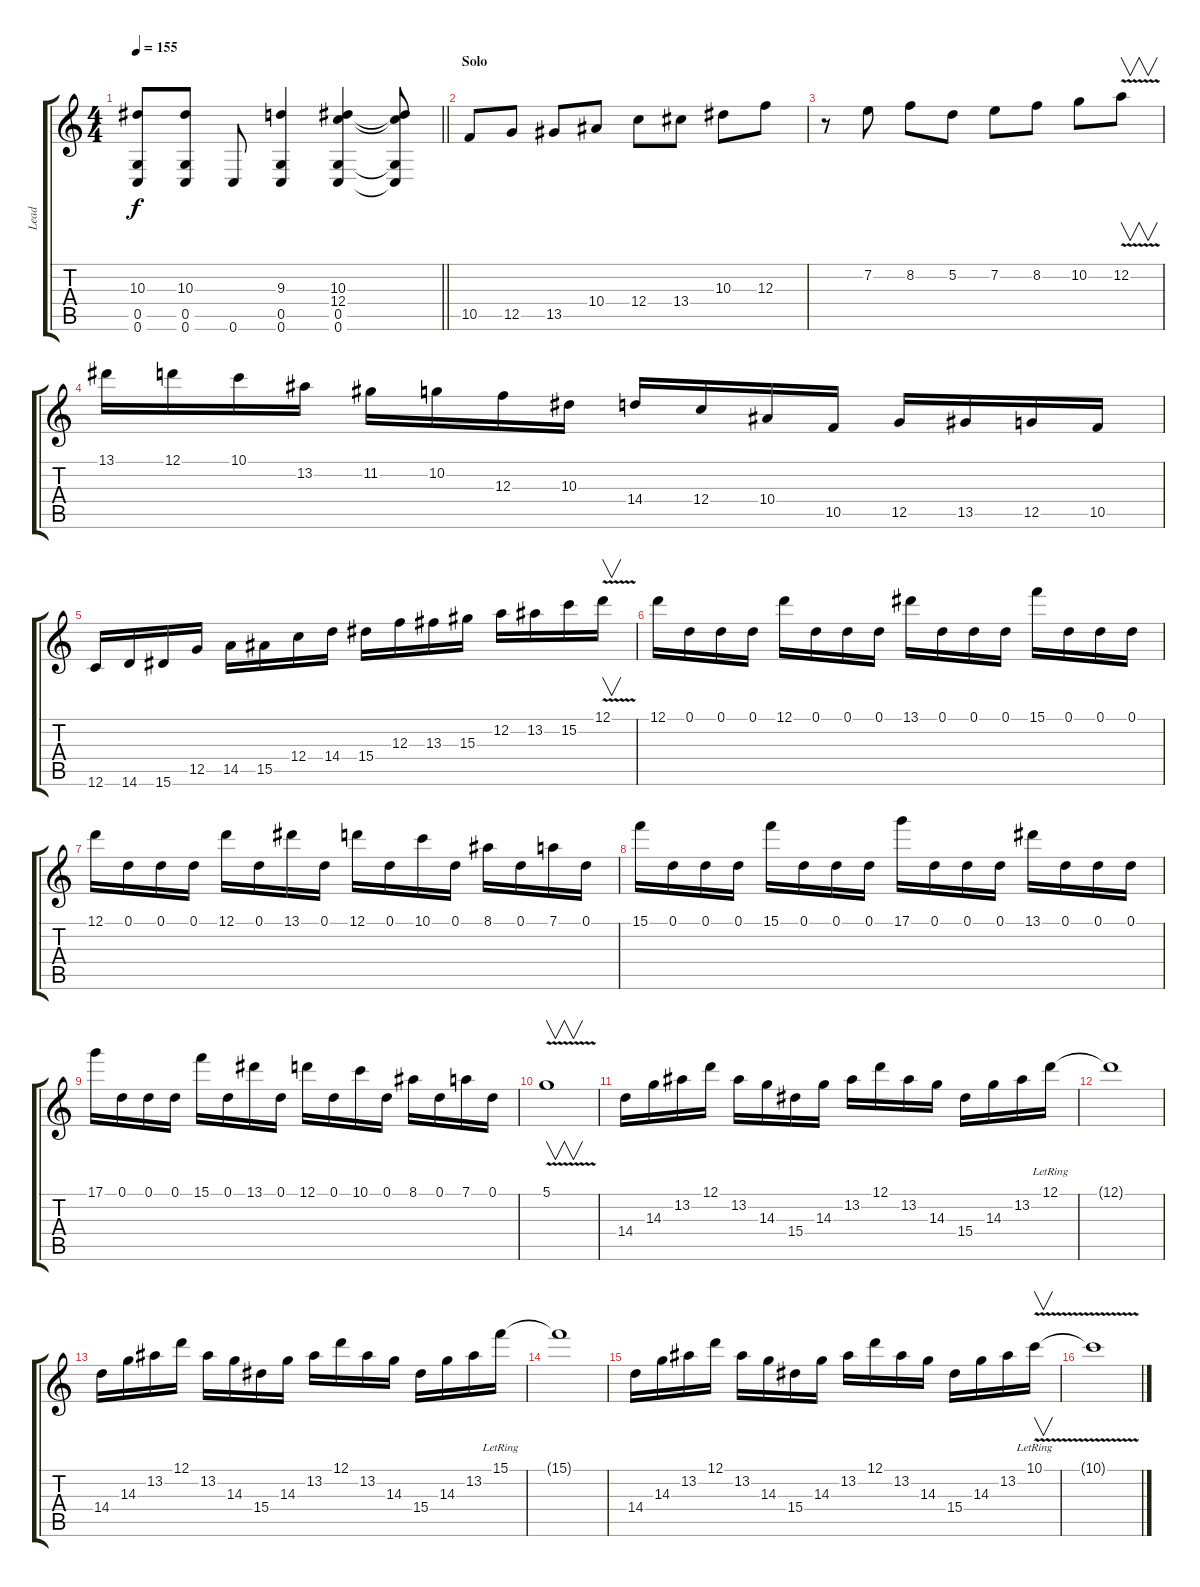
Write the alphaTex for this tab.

\track ("Lead" "Lead") {instrument overdrivenguitar}
\staff {score tabs}
\tuning (D4 A3 F3 C3 G2 C2) {hide}
\ts (4 4)
\tempo 155
\clef g2
\barLineRight lightlight
\ks c
(10.3 0.5 0.6).8{dy f} (10.3 0.5 0.6).8 0.6.8 (9.3 0.5 0.6).4 (10.3 12.4 0.5 0.6).4 (10.3{t} 12.4{t} 0.5{t} 0.6{t}).8 |
\section ("" "Solo")
10.5.8 12.5.8 13.5.8 10.4.8 12.4.8 13.4.8 10.3.8 12.3.8 |
r.8 7.2.8 8.2.8 5.2.8 7.2.8 8.2.8 10.2.8 12.2{v}.8{v} |
13.1.16 12.1.16 10.1.16 13.2.16 11.2.16 10.2.16 12.3.16 10.3.16 14.4.16 12.4.16 10.4.16 10.5.16 12.5.16 13.5.16 12.5.16 10.5.16 |
12.6.16 14.6.16 15.6.16 12.5.16 14.5.16 15.5.16 12.4.16 14.4.16 15.4.16 12.3.16 13.3.16 15.3.16 12.2.16 13.2.16 15.2.16 12.1{v}.16{v} |
12.1.16 0.1.16 0.1.16 0.1.16 12.1.16 0.1.16 0.1.16 0.1.16 13.1.16 0.1.16 0.1.16 0.1.16 15.1.16 0.1.16 0.1.16 0.1.16 |
12.1.16 0.1.16 0.1.16 0.1.16 12.1.16 0.1.16 13.1.16 0.1.16 12.1.16 0.1.16 10.1.16 0.1.16 8.1.16 0.1.16 7.1.16 0.1.16 |
15.1.16 0.1.16 0.1.16 0.1.16 15.1.16 0.1.16 0.1.16 0.1.16 17.1.16 0.1.16 0.1.16 0.1.16 13.1.16 0.1.16 0.1.16 0.1.16 |
17.1.16 0.1.16 0.1.16 0.1.16 15.1.16 0.1.16 13.1.16 0.1.16 12.1.16 0.1.16 10.1.16 0.1.16 8.1.16 0.1.16 7.1.16 0.1.16 |
5.1{v}.1{v} |
14.4.16 14.3.16 13.2.16 12.1.16 13.2.16 14.3.16 15.4.16 14.3.16 13.2.16 12.1.16 13.2.16 14.3.16 15.4.16 14.3.16 13.2.16 12.1{lr}.16 |
12.1{t}.1 |
14.4.16 14.3.16 13.2.16 12.1.16 13.2.16 14.3.16 15.4.16 14.3.16 13.2.16 12.1.16 13.2.16 14.3.16 15.4.16 14.3.16 13.2.16 15.1{lr}.16 |
15.1{t}.1 |
14.4.16 14.3.16 13.2.16 12.1.16 13.2.16 14.3.16 15.4.16 14.3.16 13.2.16 12.1.16 13.2.16 14.3.16 15.4.16 14.3.16 13.2.16 10.1{v lr}.16{v} |
10.1{t}.1
